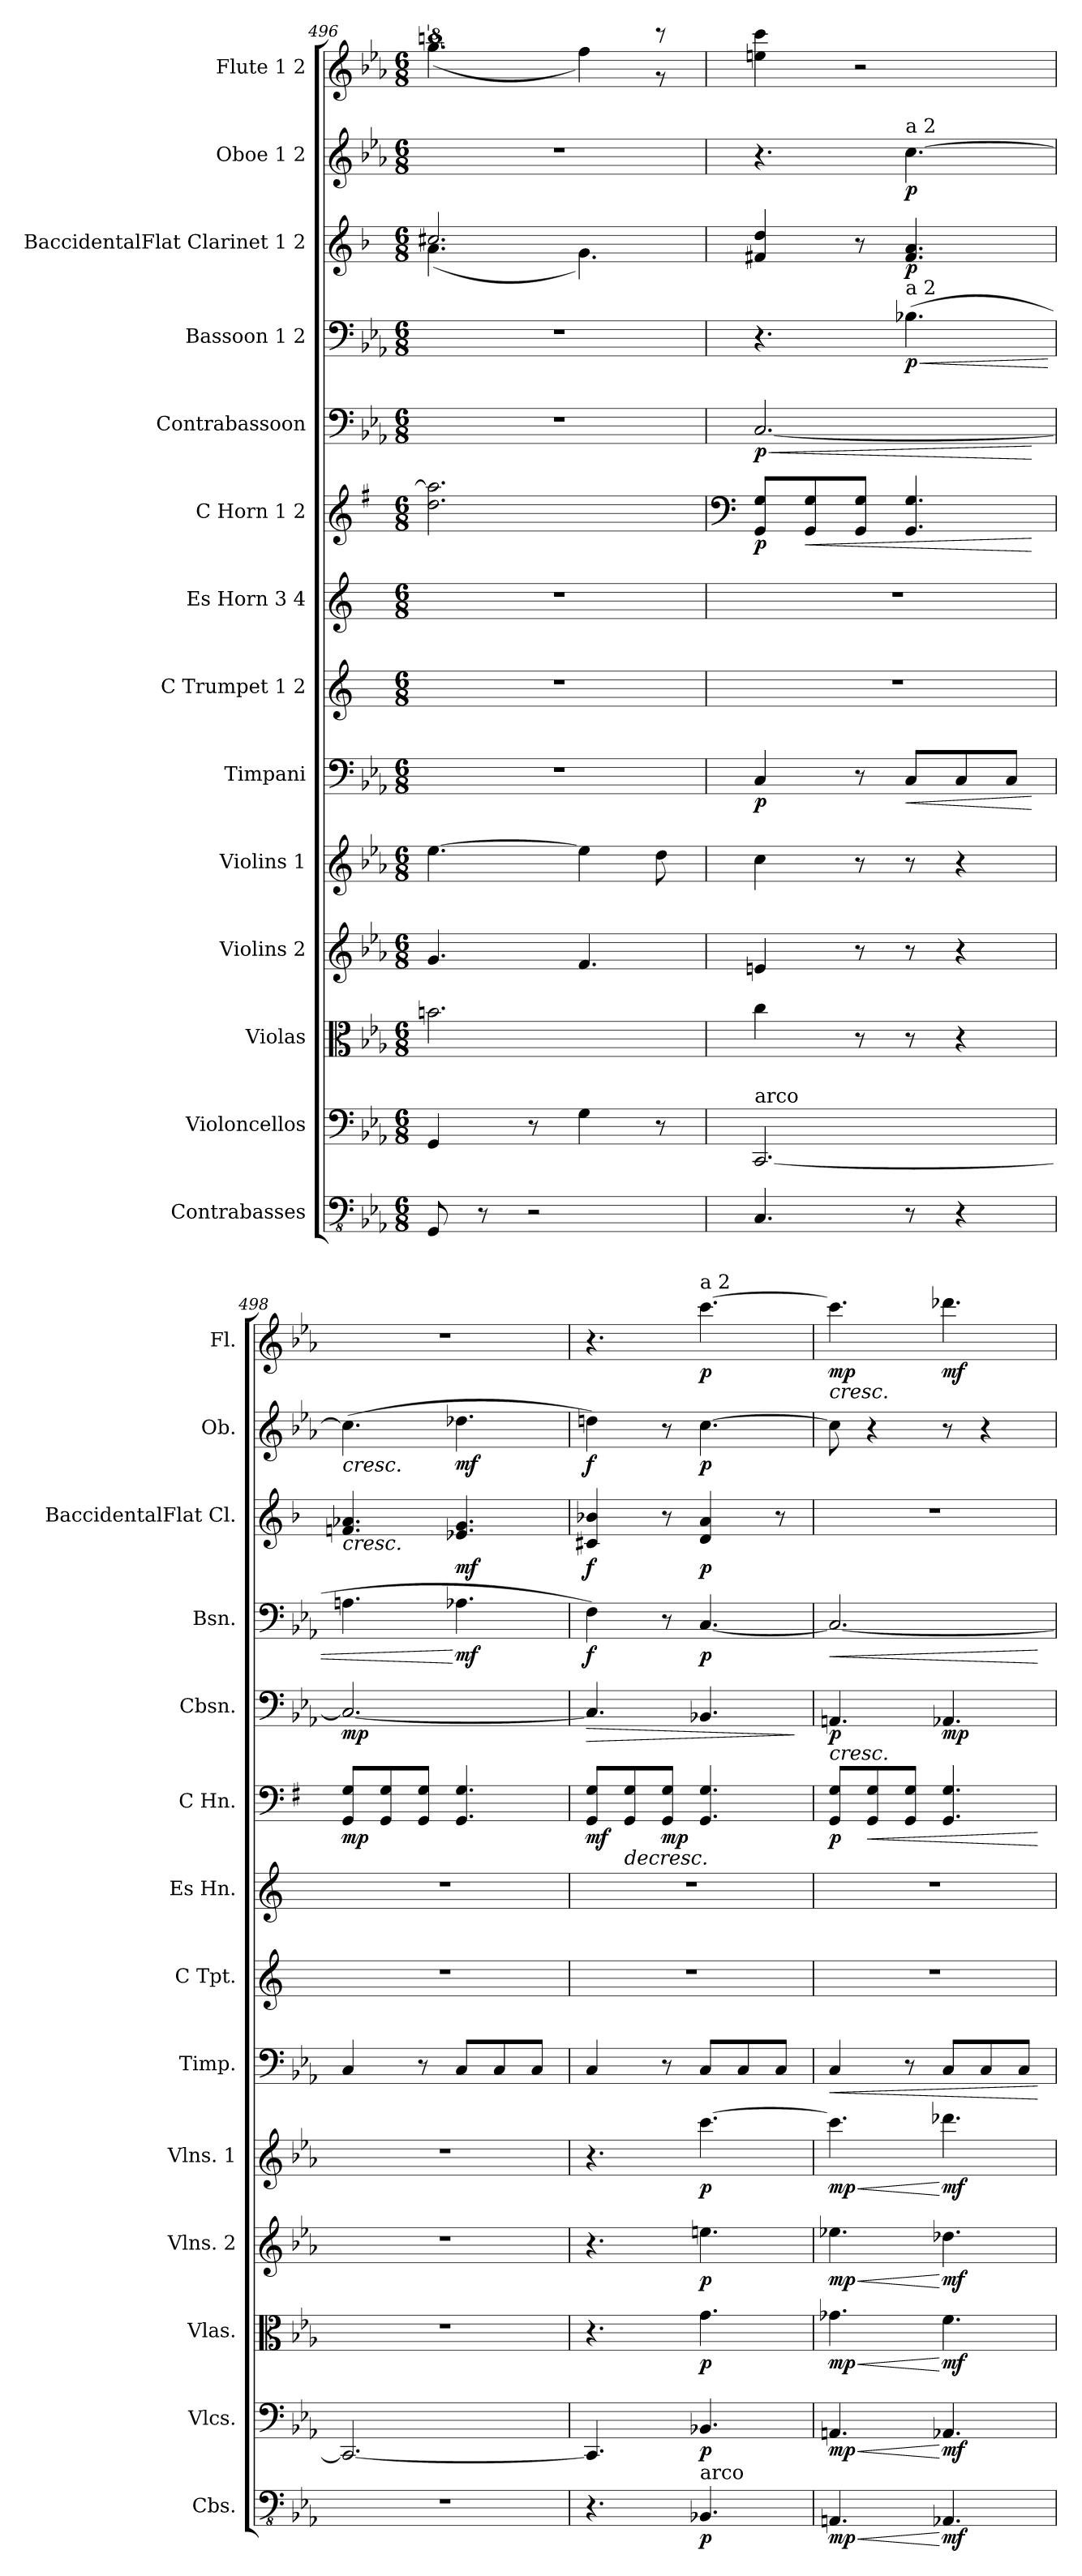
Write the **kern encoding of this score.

**kern	**dynam	**kern	**dynam	**kern	**dynam	**kern	**dynam	**kern	**dynam	**kern	**dynam	**kern	**kern	**kern	**dynam	**kern	**dynam	**kern	**dynam	**kern	**dynam	**kern	**dynam	**kern	**dynam
*part14	*part14	*part13	*part13	*part12	*part12	*part11	*part11	*part10	*part10	*part9	*part9	*part8	*part7	*part6	*part6	*part5	*part5	*part4	*part4	*part3	*part3	*part2	*part2	*part1	*part1
*staff14	*staff14	*staff13	*staff13	*staff12	*staff12	*staff11	*staff11	*staff10	*staff10	*staff9	*staff9	*staff8	*staff7	*staff6	*staff6	*staff5	*staff5	*staff4	*staff4	*staff3	*staff3	*staff2	*staff2	*staff1	*staff1
*I"Contrabasses	*	*I"Violoncellos	*	*I"Violas	*	*I"Violins 2	*	*I"Violins 1	*	*I"Timpani	*	*I"C Trumpet 1 2	*I"Es Horn 3 4	*I"C Horn 1 2	*	*I"Contrabassoon	*	*I"Bassoon 1 2	*	*I"BaccidentalFlat Clarinet 1 2	*	*I"Oboe 1 2	*	*I"Flute  1 2	*
*I'Cbs.	*	*I'Vlcs.	*	*I'Vlas.	*	*I'Vlns. 2	*	*I'Vlns. 1	*	*I'Timp.	*	*I'C Tpt.	*I'Es Hn.	*I'C Hn.	*	*I'Cbsn.	*	*I'Bsn.	*	*I'BaccidentalFlat Cl.	*	*I'Ob.	*	*I'Fl.	*
*clefFv4	*	*clefF4	*	*clefC3	*	*clefG2	*	*clefG2	*	*clefF4	*	*clefG2	*clefG2	*clefG2	*	*clefF4	*	*clefF4	*	*clefG2	*	*clefG2	*	*clefG2	*
*	*	*	*	*	*	*	*	*	*	*	*	*	*ITrd5c9	*ITrd4c7	*	*ITrd7c12	*	*	*	*ITrd1c2	*	*	*	*	*
*k[b-e-a-]	*	*k[b-e-a-]	*	*k[b-e-a-]	*	*k[b-e-a-]	*	*k[b-e-a-]	*	*k[b-e-a-]	*	*k[]	*k[b-e-a-]	*k[]	*	*k[b-e-a-]	*	*k[b-e-a-]	*	*k[b-e-a-]	*	*k[b-e-a-]	*	*k[b-e-a-]	*
*M6/8	*	*M6/8	*	*M6/8	*	*M6/8	*	*M6/8	*	*M6/8	*	*M6/8	*M6/8	*M6/8	*	*M6/8	*	*M6/8	*	*M6/8	*	*M6/8	*	*M6/8	*
=496	=496	=496	=496	=496	=496	=496	=496	=496	=496	=496	=496	=496	=496	=496	=496	=496	=496	=496	=496	=496	=496	=496	=496	=496	=496
*	*	*	*	*	*	*	*	*	*	*	*	*	*	*	*	*	*	*	*	*^	*	*	*	*	*
!	!	!	!	!	!	!	!	!	!	!	!	!	!	!	!	!	!	!	!	!	!	!	!	!	!LO:N:vis=2	!
*	*	*	*	*	*	*	*	*	*	*	*	*	*	*	*	*	*	*	*	*	*	*	*	*	*^	*
8GGG/	.	4GG/	.	2.bn\	.	4.g/	.	[4.ee-\	.	2.r	.	2.r	2.r	2.g\ 2.dd\]	.	2.r	.	2.r	.	2.bn/	(<4.g\	.	2.r	.	8%5bbn/	(<4.gg\	.
8r	.	.	.	.	.	.	.	.	.	.	.	.	.	.	.	.	.	.	.	.	.	.	.	.	.	.	.
2r	.	8r	.	.	.	.	.	.	.	.	.	.	.	.	.	.	.	.	.	.	.	.	.	.	.	.	.
.	.	4G\	.	.	.	4.f/	.	4ee-\]	.	.	.	.	.	.	.	.	.	.	.	.	4.f\)	.	.	.	.	4ff\)	.
.	.	8r	.	.	.	.	.	8dd\	.	.	.	.	.	.	.	.	.	.	.	.	.	.	.	.	8r	8r	.
*	*	*	*	*	*	*	*	*	*	*	*	*	*	*	*	*	*	*	*	*v	*v	*	*	*	*v	*v	*
=497	=497	=497	=497	=497	=497	=497	=497	=497	=497	=497	=497	=497	=497	=497	=497	=497	=497	=497	=497	=497	=497	=497	=497	=497	=497
*	*	*	*	*	*	*	*	*	*	*	*	*	*	*clefF4	*	*	*	*	*	*	*	*	*	*	*
*	*	*	*	*	*	*	*	*	*	*	*	*	*	*	*	*	*	*	*	*	*	*	*	*^	*
!	!	!	!	!	!	!	!	!	!	!	!	!	!	!	!	!	!	!	!	!	!	!	!	!LO:TX:a:B:t=Meno Allegro	!	!
!	!	!LO:TX:a:t=arco	!	!	!	!	!	!	!	!	!	!	!	!	!	!	!	!	!	!	!	!	!	!	!	!
!	!	!	!	!	!	!	!	!	!	!	!LO:DY:b	!	!	!	!LO:DY:b	!	!LO:HP:b	!	!	!	!	!	!	!	!	!
!	!	!	!	!	!	!	!	!	!	!	!	!	!	!	!	!	!LO:DY:n=1:b	!	!	!	!	!	!	!	!	!
*	*	*	*	*	*	*	*	*	*	*	*	*	*	*	*	*	*	*	*	*	*	*	*	*v	*v	*
4.CC/	.	[2.CC/	.	4cc\	.	4en/	.	4cc\	.	4C/	p	2.r	2.r	8CC/ 8C/L	p	[2.CC/	< p	4.r	.	4en/ 4cc/	.	4.r	.	4een\ 4ccc\	.
!	!	!	!	!	!	!	!	!	!	!	!	!	!	!	!LO:HP:b	!	!	!	!	!	!	!	!	!	!
.	.	.	.	.	.	.	.	.	.	.	.	.	.	8CC/ 8C/	<	.	.	.	.	.	.	.	.	.	.
.	.	.	.	8r	.	8r	.	8r	.	8r	.	.	.	8CC/ 8C/J	.	.	.	.	.	8r	.	.	.	2r	.
!	!	!	!	!	!	!	!	!	!	!	!	!	!	!	!	!	!	!	!	!	!	!LO:TX:a:t=a 2	!	!	!
!	!	!	!	!	!	!	!	!	!	!	!	!	!	!	!	!	!	!LO:TX:a:t=a 2	!	!	!	!	!	!	!
!	!	!	!	!	!	!	!	!	!	!	!LO:HP:b	!	!	!	!	!	!	!	!LO:HP:b	!	!	!	!	!	!
!	!	!	!	!	!	!	!	!	!	!	!	!	!	!	!	!	!	!	!LO:DY:n=1:b	!	!LO:DY:b	!	!LO:DY:b	!	!
8r	.	.	.	8r	.	8r	.	8r	.	8C/L	<	.	.	4.CC/ 4.C/	.	.	.	(>4.B-X\	< p	4.e/ 4.g/	p	[4.cc\	p	.	.
4r	.	.	.	4r	.	4r	.	4r	.	8C/	.	.	.	.	.	.	.	.	.	.	.	.	.	.	.
.	.	.	.	.	.	.	.	.	.	8C/J	.	.	.	.	.	.	.	.	.	.	.	.	.	.	.
.	.	.	.	.	.	.	.	.	.	.	[	.	.	.	[	.	[	.	.	.	.	.	.	.	.
=498	=498	=498	=498	=498	=498	=498	=498	=498	=498	=498	=498	=498	=498	=498	=498	=498	=498	=498	=498	=498	=498	=498	=498	=498	=498
!	!	!	!	!	!	!	!	!	!	!	!	!	!	!	!LO:DY:b	!	!LO:DY:b	!	!	!	!LO:HP:b	!	!LO:HP:b	!	!
2.r	.	2.CC/_	.	2.r	.	2.r	.	2.r	.	4C/	.	2.r	2.r	8CC/ 8C/L	mp	2.CC/_	mp	4.An\	.	4.e-X/ 4.g-X/	<	(>4.cc\]	<	2.r	.
.	.	.	.	.	.	.	.	.	.	.	.	.	.	8CC/ 8C/	.	.	.	.	.	.	.	.	.	.	.
.	.	.	.	.	.	.	.	.	.	8r	.	.	.	8CC/ 8C/J	.	.	.	.	.	.	.	.	.	.	.
!	!	!	!	!	!	!	!	!	!	!	!	!	!	!	!	!	!	!	!LO:DY:n=1:b	!	!LO:DY:b	!	!LO:DY:b	!	!
.	.	.	.	.	.	.	.	.	.	8C/L	.	.	.	4.CC/ 4.C/	.	.	.	4.A-X\	[ mf	4.d-X/ 4.f/	mf	4.dd-X\	mf	.	.
.	.	.	.	.	.	.	.	.	.	8C/	.	.	.	.	.	.	.	.	.	.	.	.	.	.	.
.	.	.	.	.	.	.	.	.	.	8C/J	.	.	.	.	.	.	.	.	.	.	.	.	.	.	.
.	.	.	.	.	.	.	.	.	.	.	.	.	.	.	.	.	.	.	.	.	[	.	[	.	.
!!LO:PB:g=z
=499	=499	=499	=499	=499	=499	=499	=499	=499	=499	=499	=499	=499	=499	=499	=499	=499	=499	=499	=499	=499	=499	=499	=499	=499	=499
!	!	!	!	!	!	!	!	!	!	!	!	!	!	!	!LO:DY:b	!	!LO:HP:b	!	!LO:DY:b	!	!LO:DY:b	!	!LO:DY:b	!	!
4.r	.	4.CC/]	.	4.r	.	4.r	.	4.r	.	4C/	.	2.r	2.r	8CC/ 8C/L	mf	4.CC/]	>	4F\)	f	4Bn/ 4a-X/	f	4ddn\)	f	4.r	.
!	!	!	!	!	!	!	!	!	!	!	!	!	!	!	!LO:HP:b	!	!	!	!	!	!	!	!	!	!
.	.	.	.	.	.	.	.	.	.	.	.	.	.	8CC/ 8C/	>	.	.	.	.	.	.	.	.	.	.
!	!	!	!	!	!	!	!	!	!	!	!	!	!	!	!LO:DY:b	!	!	!	!	!	!	!	!	!	!
.	.	.	.	.	.	.	.	.	.	8r	.	.	.	8CC/ 8C/J	mp	.	.	8r	.	8r	.	8r	.	.	.
!	!	!	!	!	!	!	!	!	!	!	!	!	!	!	!	!	!	!	!	!	!	!	!	!LO:TX:a:t=a 2	!
!LO:TX:a:t=arco	!	!	!	!	!	!	!	!	!	!	!	!	!	!	!	!	!	!	!	!	!	!	!	!	!
!	!LO:DY:b	!	!LO:DY:b	!	!LO:DY:b	!	!LO:DY:b	!	!LO:DY:b	!	!	!	!	!	!	!	!	!	!LO:DY:b	!	!LO:DY:b	!	!LO:DY:b	!	!LO:DY:b
4.BBB-X/	p	4.BB-X/	p	4.g\	p	4.een\	p	[4.ccc\	p	8C/L	.	.	.	4.CC/ 4.C/	.	4.BBB-X/	.	[4.C/	p	4c/ 4g/	p	[4.cc\	p	[4.ccc\	p
.	.	.	.	.	.	.	.	.	.	8C/	.	.	.	.	.	.	.	.	.	.	.	.	.	.	.
.	.	.	.	.	.	.	.	.	.	8C/J	.	.	.	.	.	.	.	.	.	8r	.	.	.	.	.
.	.	.	.	.	.	.	.	.	.	.	.	.	.	.	]	.	]	.	.	.	.	.	.	.	.
=500	=500	=500	=500	=500	=500	=500	=500	=500	=500	=500	=500	=500	=500	=500	=500	=500	=500	=500	=500	=500	=500	=500	=500	=500	=500
!	!LO:HP:b	!	!LO:HP:b	!	!LO:HP:b	!	!LO:HP:b	!	!LO:HP:b	!	!LO:HP:b	!	!	!	!	!	!LO:HP:b	!	!LO:HP:b	!	!	!	!	!	!LO:HP:b
!	!LO:DY:n=1:b	!	!LO:DY:n=1:b	!	!LO:DY:n=1:b	!	!LO:DY:n=1:b	!	!LO:DY:n=1:b	!	!	!	!	!	!LO:DY:b	!	!LO:DY:n=1:b	!	!	!	!	!	!	!	!LO:DY:n=1:b
4.AAAn/	< mp	4.AAn/	< mp	4.g-X\	< mp	4.ee-X\	< mp	4.ccc\]	< mp	4C/	<	2.r	2.r	8CC/ 8C/L	p	4.AAAn/	< p	2.C/_	<	2.r	.	8cc\]	.	4.ccc\]	< mp
!	!	!	!	!	!	!	!	!	!	!	!	!	!	!	!LO:HP:b	!	!	!	!	!	!	!	!	!	!
.	.	.	.	.	.	.	.	.	.	.	.	.	.	8CC/ 8C/	<	.	.	.	.	.	.	4r	.	.	.
.	.	.	.	.	.	.	.	.	.	8r	.	.	.	8CC/ 8C/J	.	.	.	.	.	.	.	.	.	.	.
!	!LO:DY:n=2:b	!	!LO:DY:n=2:b	!	!LO:DY:n=2:b	!	!LO:DY:n=2:b	!	!LO:DY:n=2:b	!	!	!	!	!	!	!	!LO:DY:n=2:b	!	!	!	!	!	!	!	!LO:DY:n=2:b
4.AAA-X/	[ mf	4.AA-X/	[ mf	4.f\	[ mf	4.dd-X\	[ mf	4.ddd-X\	[ mf	8C/L	.	.	.	4.CC/ 4.C/	.	4.AAA-X/	mp	.	.	.	.	8r	.	4.ddd-X\	mf
.	.	.	.	.	.	.	.	.	.	8C/	.	.	.	.	.	.	.	.	.	.	.	4r	.	.	.
.	.	.	.	.	.	.	.	.	.	8C/J	.	.	.	.	.	.	.	.	.	.	.	.	.	.	.
.	.	.	.	.	.	.	.	.	.	.	[	.	.	.	[	.	[	.	[	.	.	.	.	.	[
=	=	=	=	=	=	=	=	=	=	=	=	=	=	=	=	=	=	=	=	=	=	=	=	=	=
*-	*-	*-	*-	*-	*-	*-	*-	*-	*-	*-	*-	*-	*-	*-	*-	*-	*-	*-	*-	*-	*-	*-	*-	*-	*-
